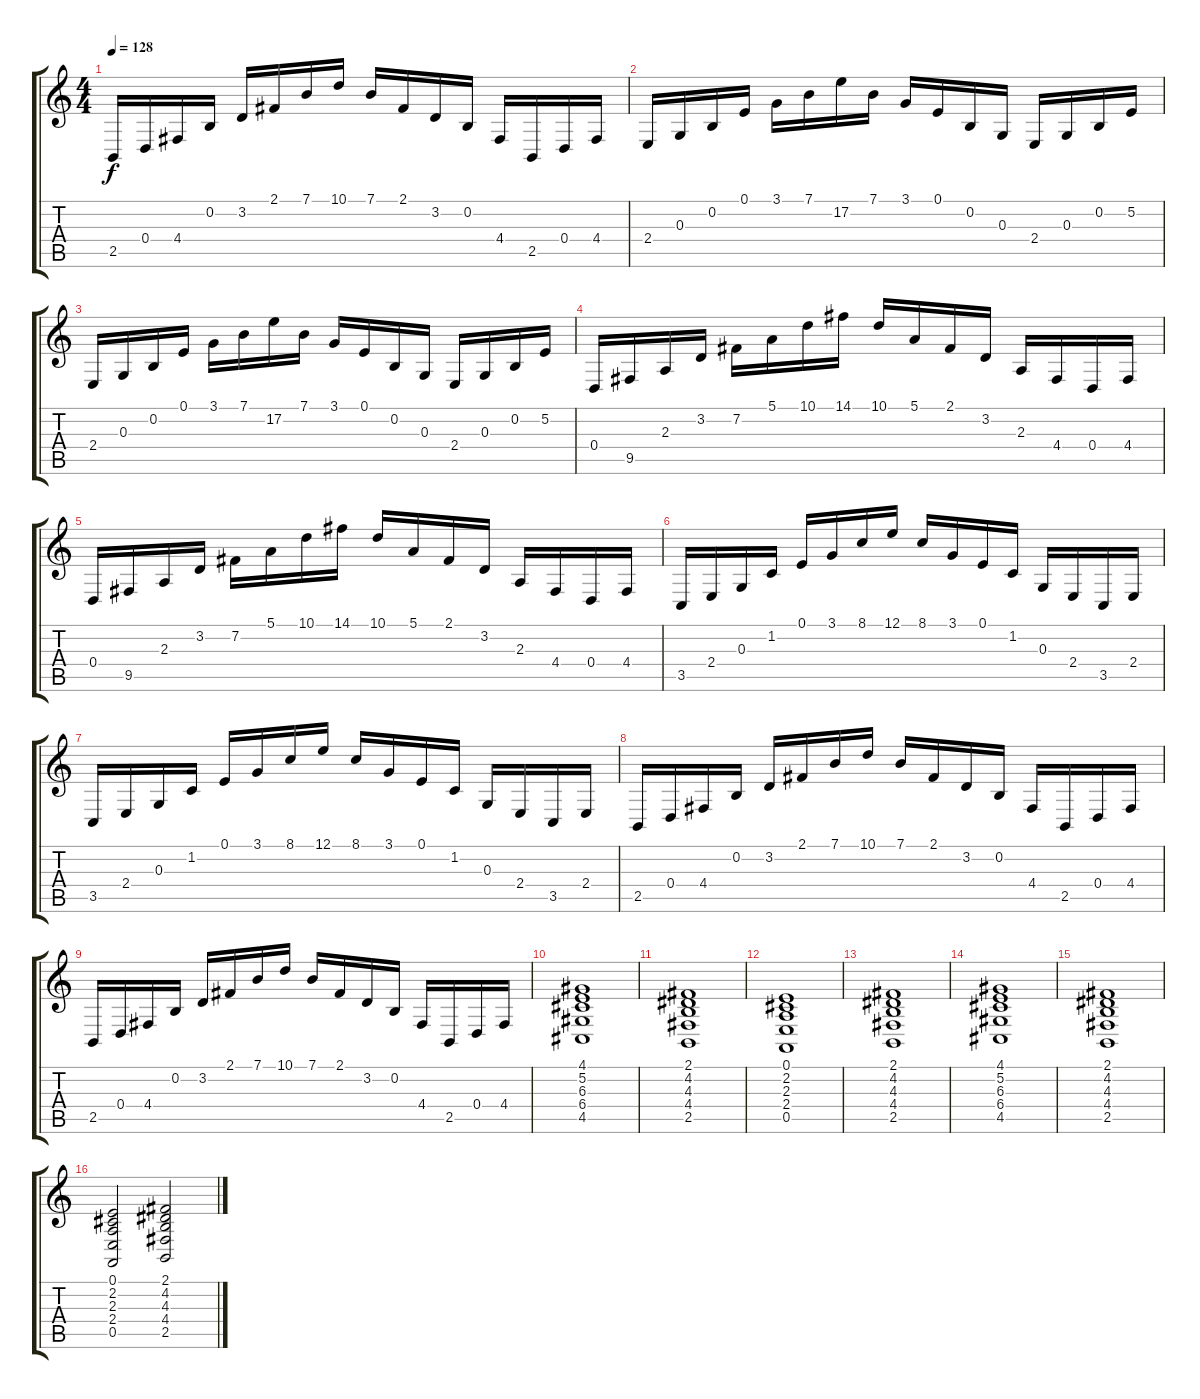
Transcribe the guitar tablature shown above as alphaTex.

\track "" {instrument acousticgrandpiano}
\staff {score tabs}
\tuning (E4 B3 G3 D3 A2 E2) {hide}
\ts (4 4)
\tempo 128
\clef g2
\ks c
2.5.16{dy f} 0.4.16 4.4.16 0.2.16 3.2.16 2.1.16 7.1.16 10.1.16 7.1.16 2.1.16 3.2.16 0.2.16 4.4.16 2.5.16 0.4.16 4.4.16 |
2.4.16 0.3.16 0.2.16 0.1.16 3.1.16 7.1.16 17.2.16 7.1.16 3.1.16 0.1.16 0.2.16 0.3.16 2.4.16 0.3.16 0.2.16 5.2.16 |
2.4.16 0.3.16 0.2.16 0.1.16 3.1.16 7.1.16 17.2.16 7.1.16 3.1.16 0.1.16 0.2.16 0.3.16 2.4.16 0.3.16 0.2.16 5.2.16 |
0.4.16 9.5.16 2.3.16 3.2.16 7.2.16 5.1.16 10.1.16 14.1.16 10.1.16 5.1.16 2.1.16 3.2.16 2.3.16 4.4.16 0.4.16 4.4.16 |
0.4.16 9.5.16 2.3.16 3.2.16 7.2.16 5.1.16 10.1.16 14.1.16 10.1.16 5.1.16 2.1.16 3.2.16 2.3.16 4.4.16 0.4.16 4.4.16 |
3.5.16 2.4.16 0.3.16 1.2.16 0.1.16 3.1.16 8.1.16 12.1.16 8.1.16 3.1.16 0.1.16 1.2.16 0.3.16 2.4.16 3.5.16 2.4.16 |
3.5.16 2.4.16 0.3.16 1.2.16 0.1.16 3.1.16 8.1.16 12.1.16 8.1.16 3.1.16 0.1.16 1.2.16 0.3.16 2.4.16 3.5.16 2.4.16 |
2.5.16 0.4.16 4.4.16 0.2.16 3.2.16 2.1.16 7.1.16 10.1.16 7.1.16 2.1.16 3.2.16 0.2.16 4.4.16 2.5.16 0.4.16 4.4.16 |
2.5.16 0.4.16 4.4.16 0.2.16 3.2.16 2.1.16 7.1.16 10.1.16 7.1.16 2.1.16 3.2.16 0.2.16 4.4.16 2.5.16 0.4.16 4.4.16 |
(4.1 5.2 6.3 6.4 4.5).1 |
(2.1 4.2 4.3 4.4 2.5).1 |
(0.1 2.2 2.3 2.4 0.5).1 |
(2.1 4.2 4.3 4.4 2.5).1 |
(4.1 5.2 6.3 6.4 4.5).1 |
(2.1 4.2 4.3 4.4 2.5).1 |
(0.1 2.2 2.3 2.4 0.5).2 (2.1 4.2 4.3 4.4 2.5).2
